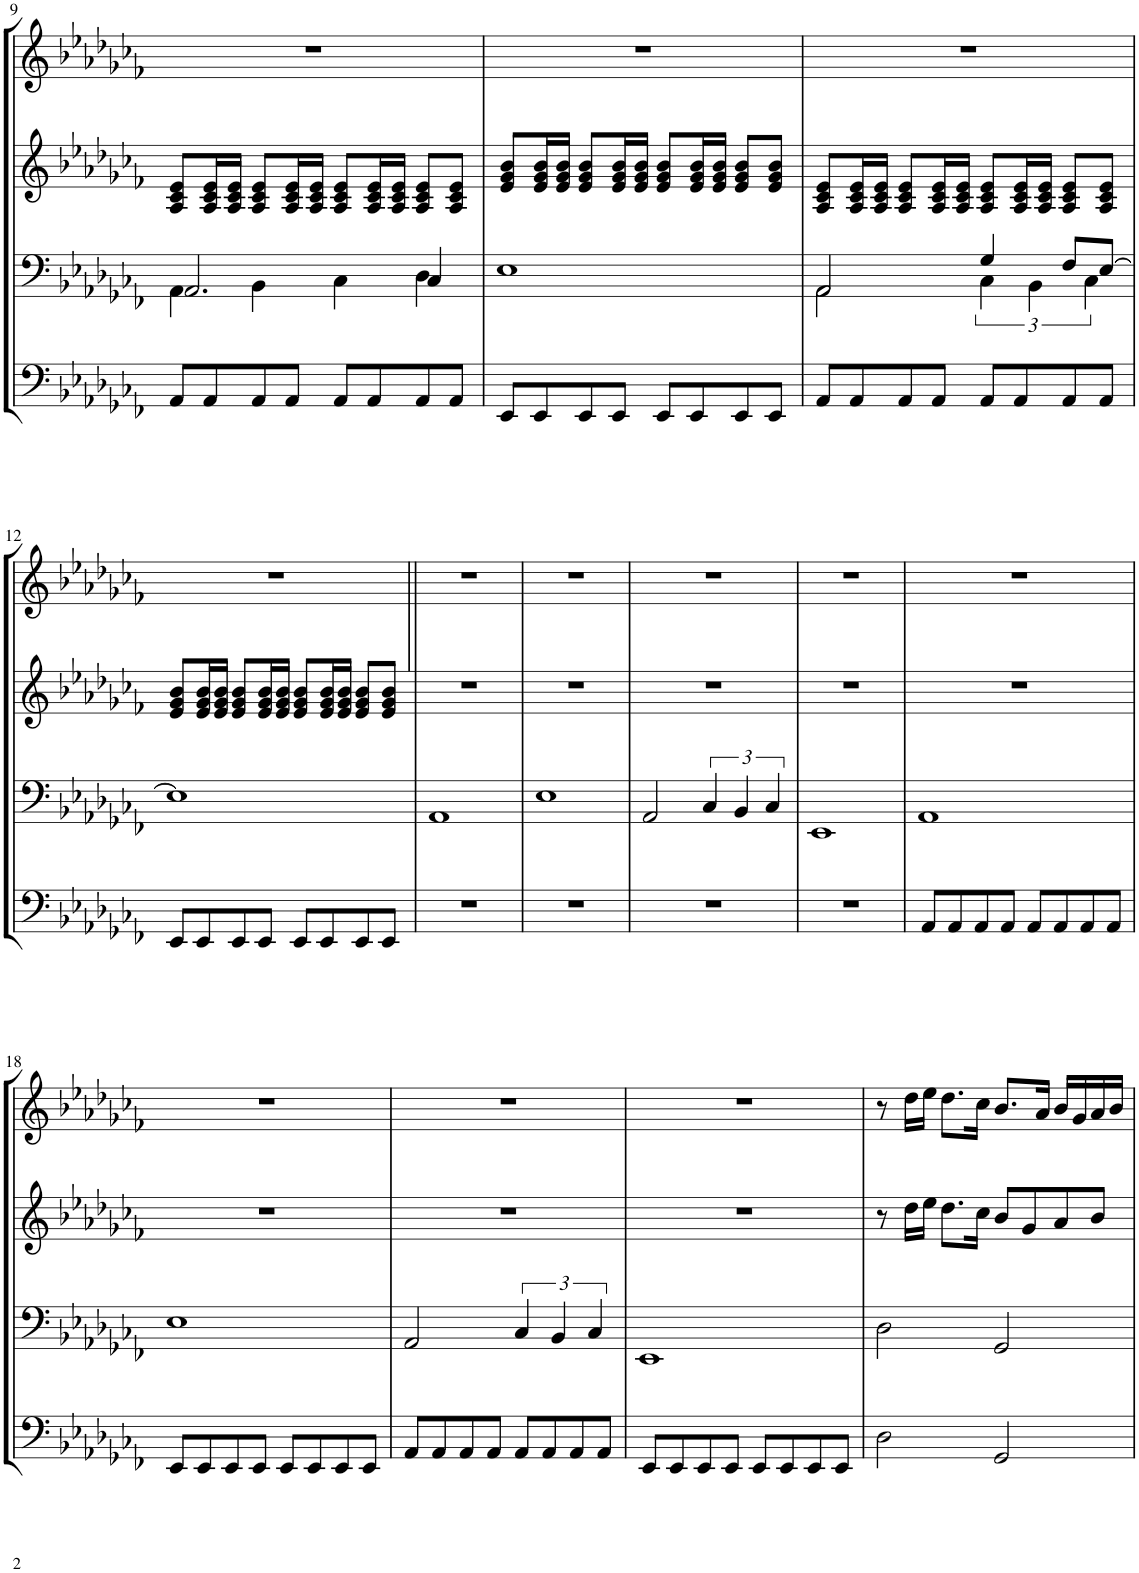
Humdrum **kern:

**kern	**kern	**kern	**kern
*part4	*part3	*part2	*part1
*staff4	*staff3	*staff2	*staff1
*I"Tuba	*I"Trombone	*I"Bb Trumpet 2	*I"Bb Trumpet 1
*I'Tba	*I'Trb	*I'Tpt	*I'Tpt
!!LO:PB:g=z
*clefF4	*clefF4	*clefG2	*clefG2
*	*	*ITrd1c2	*ITrd1c2
*k[b-e-a-d-g-c-f-]	*k[b-e-a-d-g-c-f-]	*k[b-e-a-d-g-c-f-]	*k[b-e-a-d-g-c-f-]
*M4/4	*M4/4	*M4/4	*M4/4
=9	=9	=9	=9
*	*^	*	*
8AA-/L	2.AA-/	4AA-\	8A-/ 8c-/ 8e-/L	1r
8AA-/	.	.	16A-/ 16c-/ 16e-/L	.
.	.	.	16A-/ 16c-/ 16e-/JJ	.
8AA-/	.	4BB-\	8A-/ 8c-/ 8e-/L	.
8AA-/J	.	.	16A-/ 16c-/ 16e-/L	.
.	.	.	16A-/ 16c-/ 16e-/JJ	.
8AA-/L	.	4C-\	8A-/ 8c-/ 8e-/L	.
8AA-/	.	.	16A-/ 16c-/ 16e-/L	.
.	.	.	16A-/ 16c-/ 16e-/JJ	.
8AA-/	4C-/	4D-\	8A-/ 8c-/ 8e-/L	.
8AA-/J	.	.	8A-/ 8c-/ 8e-/J	.
*	*v	*v	*	*
=10	=10	=10	=10
8EE-/L	1E-	8e-/ 8g-/ 8b-/L	1r
8EE-/	.	16e-/ 16g-/ 16b-/L	.
.	.	16e-/ 16g-/ 16b-/JJ	.
8EE-/	.	8e-/ 8g-/ 8b-/L	.
8EE-/J	.	16e-/ 16g-/ 16b-/L	.
.	.	16e-/ 16g-/ 16b-/JJ	.
8EE-/L	.	8e-/ 8g-/ 8b-/L	.
8EE-/	.	16e-/ 16g-/ 16b-/L	.
.	.	16e-/ 16g-/ 16b-/JJ	.
8EE-/	.	8e-/ 8g-/ 8b-/L	.
8EE-/J	.	8e-/ 8g-/ 8b-/J	.
=11	=11	=11	=11
*	*^	*	*
8AA-/L	2AA-/	2AA-\	8A-/ 8c-/ 8e-/L	1r
8AA-/	.	.	16A-/ 16c-/ 16e-/L	.
.	.	.	16A-/ 16c-/ 16e-/JJ	.
8AA-/	.	.	8A-/ 8c-/ 8e-/L	.
8AA-/J	.	.	16A-/ 16c-/ 16e-/L	.
.	.	.	16A-/ 16c-/ 16e-/JJ	.
8AA-/L	4G-/	6C-\	8A-/ 8c-/ 8e-/L	.
8AA-/	.	.	16A-/ 16c-/ 16e-/L	.
.	.	6BB-\	.	.
.	.	.	16A-/ 16c-/ 16e-/JJ	.
8AA-/	8F-/L	.	8A-/ 8c-/ 8e-/L	.
.	.	6C-\	.	.
8AA-/J	[8E-/J	.	8A-/ 8c-/ 8e-/J	.
*	*v	*v	*	*
!!LO:LB:g=z
=12	=12	=12	=12
8EE-/L	1E-]	8e-/ 8g-/ 8b-/L	1r
8EE-/	.	16e-/ 16g-/ 16b-/L	.
.	.	16e-/ 16g-/ 16b-/JJ	.
8EE-/	.	8e-/ 8g-/ 8b-/L	.
8EE-/J	.	16e-/ 16g-/ 16b-/L	.
.	.	16e-/ 16g-/ 16b-/JJ	.
8EE-/L	.	8e-/ 8g-/ 8b-/L	.
8EE-/	.	16e-/ 16g-/ 16b-/L	.
.	.	16e-/ 16g-/ 16b-/JJ	.
8EE-/	.	8e-/ 8g-/ 8b-/L	.
8EE-/J	.	8e-/ 8g-/ 8b-/J	.
=13||	=13||	=13||	=13||
1r	1AA-	1r	1r
=14	=14	=14	=14
1r	1E-	1r	1r
=15	=15	=15	=15
1r	2AA-/	1r	1r
.	6C-/	.	.
.	6BB-/	.	.
.	6C-/	.	.
=16	=16	=16	=16
1r	1EE-	1r	1r
=17	=17	=17	=17
8AA-/L	1AA-	1r	1r
8AA-/	.	.	.
8AA-/	.	.	.
8AA-/J	.	.	.
8AA-/L	.	.	.
8AA-/	.	.	.
8AA-/	.	.	.
8AA-/J	.	.	.
!!LO:LB:g=z
=18	=18	=18	=18
8EE-/L	1E-	1r	1r
8EE-/	.	.	.
8EE-/	.	.	.
8EE-/J	.	.	.
8EE-/L	.	.	.
8EE-/	.	.	.
8EE-/	.	.	.
8EE-/J	.	.	.
=19	=19	=19	=19
8AA-/L	2AA-/	1r	1r
8AA-/	.	.	.
8AA-/	.	.	.
8AA-/J	.	.	.
8AA-/L	6C-/	.	.
8AA-/	.	.	.
.	6BB-/	.	.
8AA-/	.	.	.
.	6C-/	.	.
8AA-/J	.	.	.
=20	=20	=20	=20
8EE-/L	1EE-	1r	1r
8EE-/	.	.	.
8EE-/	.	.	.
8EE-/J	.	.	.
8EE-/L	.	.	.
8EE-/	.	.	.
8EE-/	.	.	.
8EE-/J	.	.	.
=21	=21	=21	=21
2D-\	2D-\	8r	8r
.	.	16dd-\LL	16dd-\LL
.	.	16ee-\JJ	16ee-\JJ
.	.	8.dd-\L	8.dd-\L
.	.	16cc-\Jk	16cc-\Jk
2GG-/	2GG-/	8b-/L	8.b-/L
.	.	8g-/	.
.	.	.	16a-/Jk
.	.	8a-/	16b-/LL
.	.	.	16g-/
.	.	8b-/J	16a-/
.	.	.	16b-/JJ
=	=	=	=
*-	*-	*-	*-
